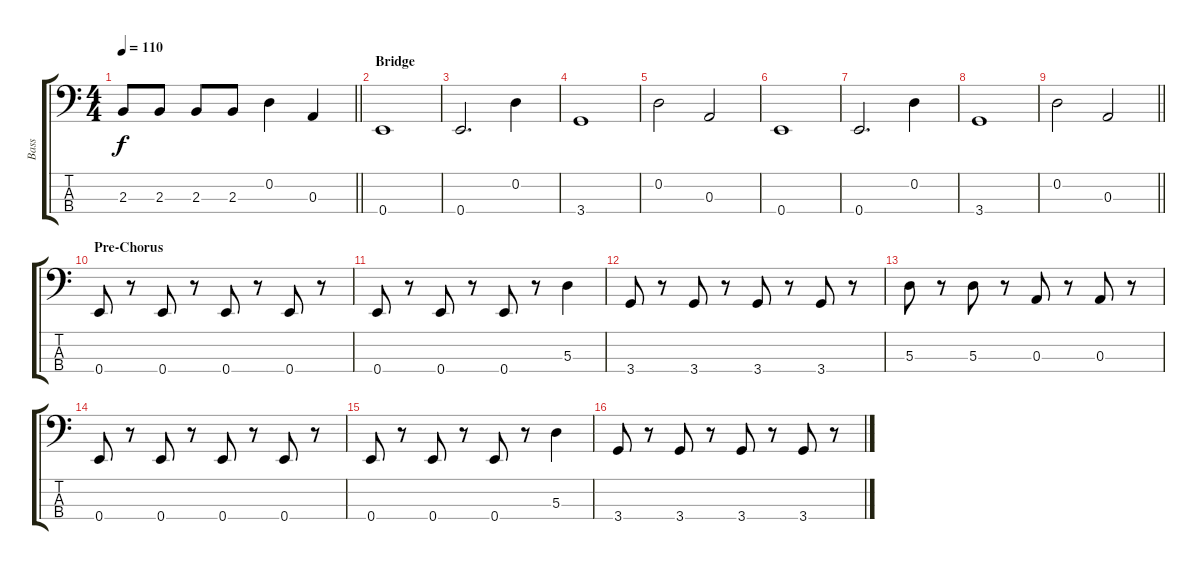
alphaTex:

\track ("Bass" "Bass") {instrument electricbasspick}
\staff {score tabs}
\tuning (G2 D2 A1 E1) {hide}
\ts (4 4)
\tempo 110
\clef f4
\barLineRight lightlight
\ks c
2.3.8{dy f} 2.3.8 2.3.8 2.3.8 0.2.4 0.3.4 |
\section ("" "Bridge")
0.4.1 |
0.4.2{d} 0.2.4 |
3.4.1 |
0.2.2 0.3.2 |
0.4.1 |
0.4.2{d} 0.2.4 |
3.4.1 |
\barLineRight lightlight
0.2.2 0.3.2 |
\section ("" "Pre-Chorus")
0.4.8 r.8 0.4.8 r.8 0.4.8 r.8 0.4.8 r.8 |
0.4.8 r.8 0.4.8 r.8 0.4.8 r.8 5.3.4 |
3.4.8 r.8 3.4.8 r.8 3.4.8 r.8 3.4.8 r.8 |
5.3.8 r.8 5.3.8 r.8 0.3.8 r.8 0.3.8 r.8 |
0.4.8 r.8 0.4.8 r.8 0.4.8 r.8 0.4.8 r.8 |
0.4.8 r.8 0.4.8 r.8 0.4.8 r.8 5.3.4 |
3.4.8 r.8 3.4.8 r.8 3.4.8 r.8 3.4.8 r.8
